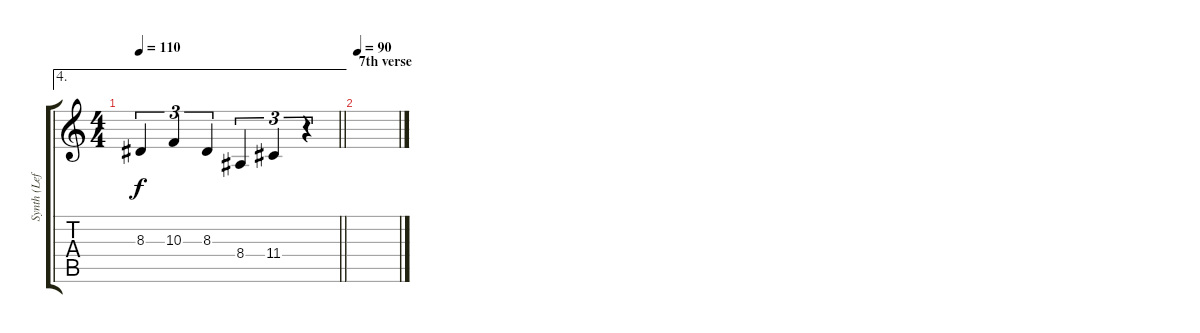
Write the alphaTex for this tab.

\track ("Synth (Left Hand)" "Synth (Lef") {instrument stringensemble1}
\staff {score tabs}
\tuning (E4 B3 G3 D3 A2 E2) {hide}
\ae 4
\ts (4 4)
\tempo 110
\clef g2
\barLineRight lightlight
\ks c
8.3.4{tu (3 2) dy f} 10.3.4{tu (3 2)} 8.3.4{tu (3 2)} 8.4.4{tu (3 2)} 11.4.4{tu (3 2)} r.4{tu (3 2)} |
\section ("" "7th verse")
\tempo 90
